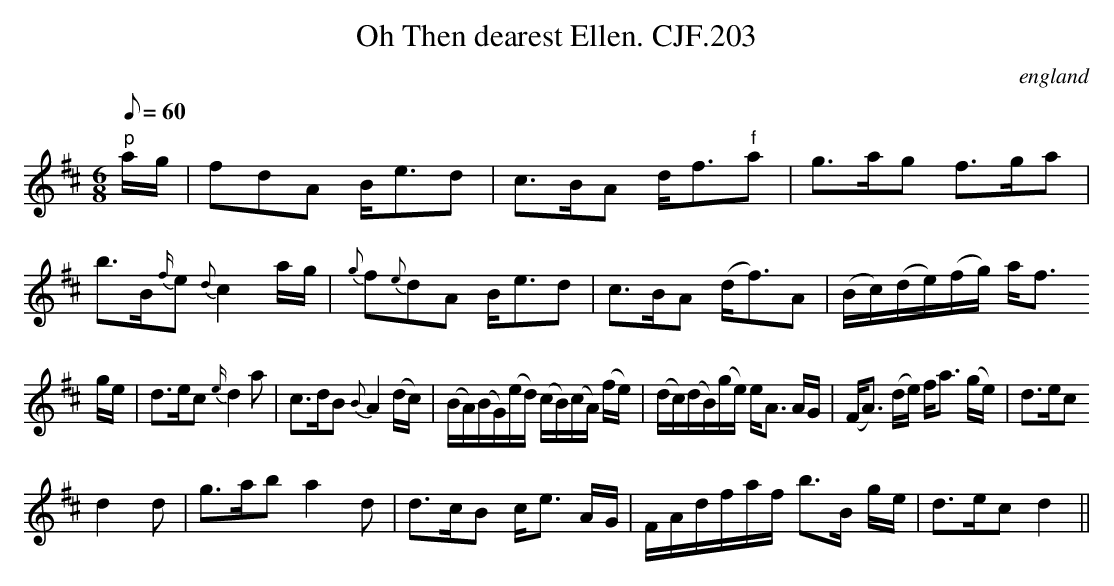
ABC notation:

X:1
T:Oh Then dearest Ellen. CJF.203
O:england
M:6/8
L:1/8
Q:60
K:D
"p"a/g/|fdA B<ed|c>BA d<f"f"a|g>ag f>ga|b>B{f/}e {d}c2a/g/|\
{g}f{e}dA B<ed|c>BA (d<f)A|(B/c/)(d/e/)(f/g/) a<f
g/e/|d>ec{e/}d2a|c>dB{B}A2(d/c/)|(B/A/)(B/G/)(e/d/) (c/B/)(c/A/)\
(f/e/)|(d/c/)(d/B/)(g/e/) e<hA A/G/|(F<A) (d/e/) f<a (g/e/)|d>ec
""d2d|g>abha2d|d>cB c<he A/G/|F/A/d/f/a/f/ b>hB g/e/|d>ecd2||
